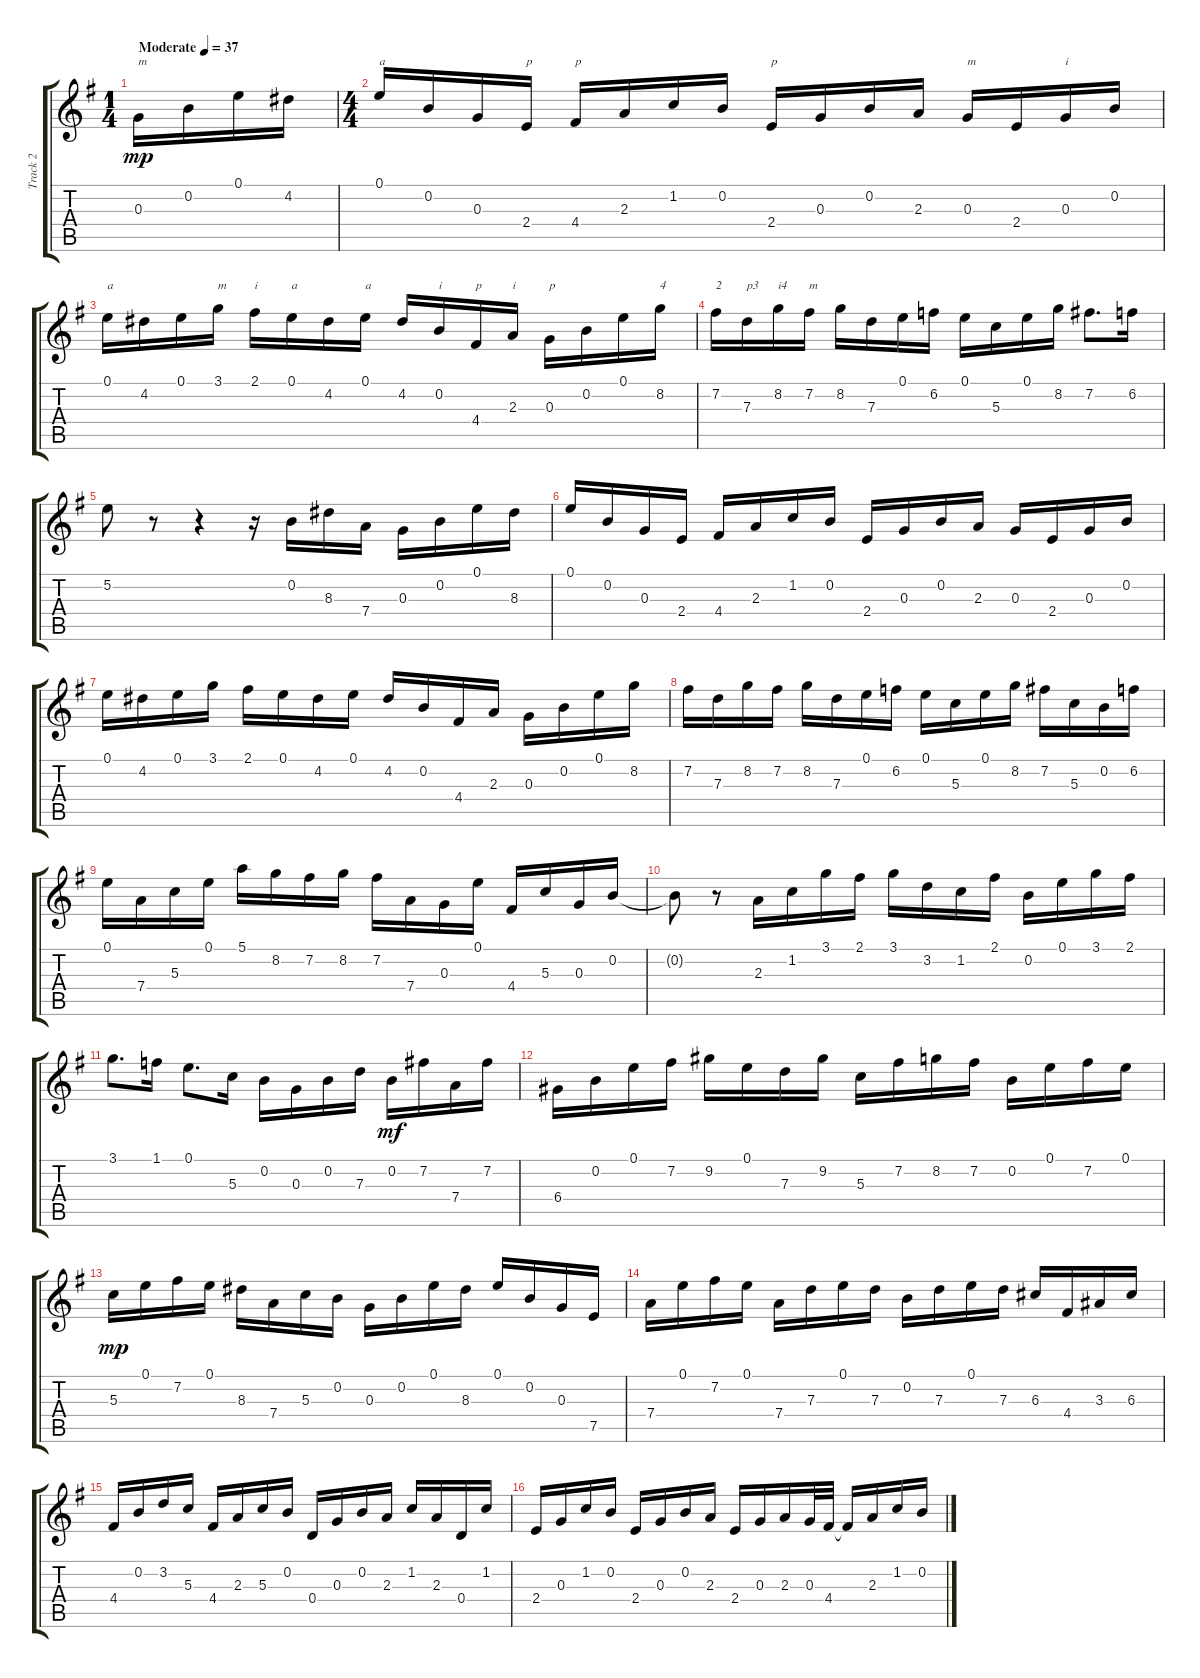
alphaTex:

\track ("Track 2" "Track 2") {instrument acousticguitarnylon}
\staff {score tabs}
\tuning (E4 B3 G3 D3 A2 D2) {hide}
\ts (1 4)
\tempo (37 "Moderate")
\clef g2
\ks eminor
0.3.16{txt "m" dy mp instrument acousticguitarnylon} 0.2.16 0.1.16 4.2.16 |
\ts (4 4)
0.1.16{txt "a"} 0.2.16 0.3.16 2.4.16{txt "p"} 4.4.16{txt "p"} 2.3.16 1.2.16 0.2.16 2.4.16{txt "p"} 0.3.16 0.2.16 2.3.16 0.3.16{txt "m"} 2.4.16 0.3.16{txt "i"} 0.2.16 |
0.1.16{txt "a"} 4.2.16 0.1.16 3.1.16{txt "m"} 2.1.16{txt "i"} 0.1.16{txt "a"} 4.2.16 0.1.16{txt "a"} 4.2.16 0.2.16{txt "i"} 4.4.16{txt "p"} 2.3.16{txt "i"} 0.3.16{txt "p"} 0.2.16 0.1.16 8.2.16{txt "4"} |
7.2.16{txt "2"} 7.3.16{txt "p3"} 8.2.16{txt "i4"} 7.2.16{txt "m"} 8.2.16 7.3.16 0.1.16 6.2.16 0.1.16 5.3.16 0.1.16 8.2.16 7.2.8{d} 6.2.16 |
5.2.8 r.8 r.4 r.16 0.2.16 8.3.16 7.4.16 0.3.16 0.2.16 0.1.16 8.3.16 |
0.1.16 0.2.16 0.3.16 2.4.16 4.4.16 2.3.16 1.2.16 0.2.16 2.4.16 0.3.16 0.2.16 2.3.16 0.3.16 2.4.16 0.3.16 0.2.16 |
0.1.16 4.2.16 0.1.16 3.1.16 2.1.16 0.1.16 4.2.16 0.1.16 4.2.16 0.2.16 4.4.16 2.3.16 0.3.16 0.2.16 0.1.16 8.2.16 |
7.2.16 7.3.16 8.2.16 7.2.16 8.2.16 7.3.16 0.1.16 6.2.16 0.1.16 5.3.16 0.1.16 8.2.16 7.2.16 5.3.16 0.2.16 6.2.16 |
0.1.16 7.4.16 5.3.16 0.1.16 5.1.16 8.2.16 7.2.16 8.2.16 7.2.16 7.4.16 0.3.16 0.1.16 4.4.16 5.3.16 0.3.16 0.2.16 |
0.2{t}.8 r.8 2.3.16 1.2.16 3.1.16 2.1.16 3.1.16 3.2.16 1.2.16 2.1.16 0.2.16 0.1.16 3.1.16 2.1.16 |
3.1.8{d} 1.1.16 0.1.8{d} 5.3.16 0.2.16 0.3.16 0.2.16 7.3.16 0.2.16{dy mf} 7.2.16 7.4.16 7.2.16 |
6.4.16 0.2.16 0.1.16 7.2.16 9.2.16 0.1.16 7.3.16 9.2.16 5.3.16 7.2.16 8.2.16 7.2.16 0.2.16 0.1.16 7.2.16 0.1.16 |
5.3.16{dy mp} 0.1.16 7.2.16 0.1.16 8.3.16 7.4.16 5.3.16 0.2.16 0.3.16 0.2.16 0.1.16 8.3.16 0.1.16 0.2.16 0.3.16 7.5.16 |
7.4.16 0.1.16 7.2.16 0.1.16 7.4.16 7.3.16 0.1.16 7.3.16 0.2.16 7.3.16 0.1.16 7.3.16 6.3.16 4.4.16 3.3.16 6.3.16 |
4.4.16 0.2.16 3.2.16 5.3.16 4.4.16 2.3.16 5.3.16 0.2.16 0.4.16 0.3.16 0.2.16 2.3.16 1.2.16 2.3.16 0.4.16 1.2.16 |
2.4.16 0.3.16 1.2.16 0.2.16 2.4.16 0.3.16 0.2.16 2.3.16 2.4.16 0.3.16 2.3.16 0.3.32 4.4.32 4.4{t}.16 2.3.16 1.2.16 0.2.16
